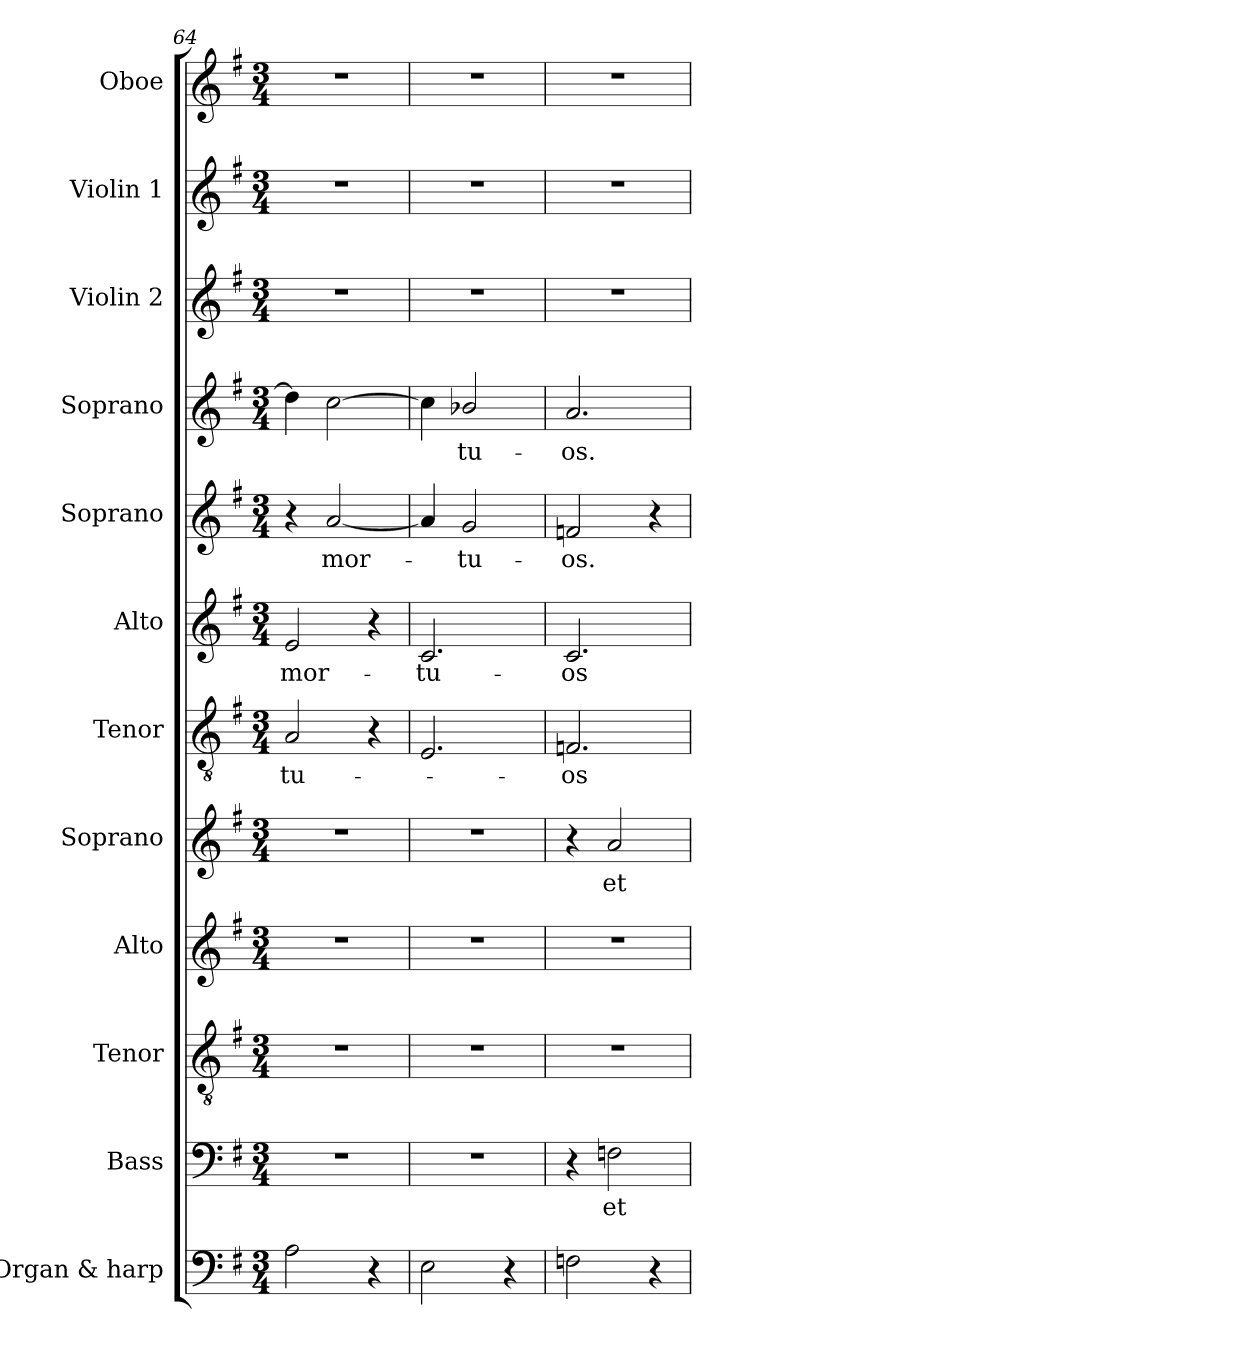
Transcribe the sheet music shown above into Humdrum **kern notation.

**kern	**kern	**text	**kern	**kern	**kern	**text	**kern	**text	**kern	**text	**kern	**text	**kern	**text	**kern	**kern	**kern
*part12	*part11	*part11	*part10	*part9	*part8	*part8	*part7	*part7	*part6	*part6	*part5	*part5	*part4	*part4	*part3	*part2	*part1
*staff12	*staff11	*staff11	*staff10	*staff9	*staff8	*staff8	*staff7	*staff7	*staff6	*staff6	*staff5	*staff5	*staff4	*staff4	*staff3	*staff2	*staff1
*I"Organ & harp	*I"Bass	*	*I"Tenor	*I"Alto	*I"Soprano	*	*I"Tenor	*	*I"Alto	*	*I"Soprano	*	*I"Soprano	*	*I"Violin 2	*I"Violin 1	*I"Oboe
*I'Org. & H.	*I'B.	*	*I'T.	*I'A.	*I'S.	*	*I'T.	*	*I'A.	*	*I'S.	*	*I'S.	*	*I'Vln. 2	*I'Vln. 1	*I'Ob.
*clefF4	*clefF4	*	*clefGv2	*clefG2	*clefG2	*	*clefGv2	*	*clefG2	*	*clefG2	*	*clefG2	*	*clefG2	*clefG2	*clefG2
*	*	*	*ITrd7c12	*	*	*	*ITrd7c12	*	*	*	*	*	*	*	*	*	*
*k[f#]	*k[f#]	*	*k[f#]	*k[f#]	*k[f#]	*	*k[f#]	*	*k[f#]	*	*k[f#]	*	*k[f#]	*	*k[f#]	*k[f#]	*k[f#]
*G:	*G:	*	*G:	*G:	*G:	*	*G:	*	*G:	*	*G:	*	*G:	*	*G:	*G:	*G:
*M3/4	*M3/4	*	*M3/4	*M3/4	*M3/4	*	*M3/4	*	*M3/4	*	*M3/4	*	*M3/4	*	*M3/4	*M3/4	*M3/4
=64	=64	=64	=64	=64	=64	=64	=64	=64	=64	=64	=64	=64	=64	=64	=64	=64	=64
!	!LO:N:vis=1	!	!LO:N:vis=1	!LO:N:vis=1	!LO:N:vis=1	!	!	!	!	!	!	!	!	!	!	!	!
!	!	!	!	!	!	!	!	!LO:LY:b:color=#000000	!	!	!	!	!	!	!	!	!
!	!	!	!	!	!	!	!	!	!	!LO:LY:b:color=#000000	!	!	!	!	!LO:N:vis=1	!LO:N:vis=1	!LO:N:vis=1
2Ai\	2.r	.	2.r	2.r	2.r	.	2AAi/	-tu-	2ei/	mor-	4r	.	4ddi\]	.	2.r	2.r	2.r
!	!	!	!	!	!	!	!	!	!	!	!	!LO:LY:b:color=#000000	!	!	!	!	!
.	.	.	.	.	.	.	.	.	.	.	[2ai/	mor-	[2cci\	.	.	.	.
4r	.	.	.	.	.	.	4r	.	4r	.	.	.	.	.	.	.	.
=65	=65	=65	=65	=65	=65	=65	=65	=65	=65	=65	=65	=65	=65	=65	=65	=65	=65
!	!LO:N:vis=1	!	!LO:N:vis=1	!LO:N:vis=1	!LO:N:vis=1	!	!	!	!	!	!	!	!	!	!	!	!
!	!	!	!	!	!	!	!	!	!	!LO:LY:b:color=#000000	!	!	!	!	!LO:N:vis=1	!LO:N:vis=1	!LO:N:vis=1
2Ei\	2.r	.	2.r	2.r	2.r	.	2.EEi/	.	2.ci/	-tu-	4ai/]	.	4cci\]	.	2.r	2.r	2.r
!	!	!	!	!	!	!	!	!	!	!	!	!LO:LY:b:color=#000000	!	!	!	!	!
!	!	!	!	!	!	!	!	!	!	!	!	!	!	!LO:LY:b:color=#000000	!	!	!
.	.	.	.	.	.	.	.	.	.	.	2gi/	-tu-	2b-Xi/	-tu-	.	.	.
4r	.	.	.	.	.	.	.	.	.	.	.	.	.	.	.	.	.
=66	=66	=66	=66	=66	=66	=66	=66	=66	=66	=66	=66	=66	=66	=66	=66	=66	=66
!	!	!	!LO:N:vis=1	!LO:N:vis=1	!	!	!	!	!	!	!	!	!	!	!	!	!
!	!	!	!	!	!	!	!	!LO:LY:b:color=#000000	!	!	!	!	!	!	!	!	!
!	!	!	!	!	!	!	!	!	!	!LO:LY:b:color=#000000	!	!	!	!	!	!	!
!	!	!	!	!	!	!	!	!	!	!	!	!LO:LY:b:color=#000000	!	!	!	!	!
!	!	!	!	!	!	!	!	!	!	!	!	!	!	!LO:LY:b:color=#000000	!LO:N:vis=1	!LO:N:vis=1	!LO:N:vis=1
2Fni\	4r	.	2.r	2.r	4r	.	2.FFni/	-os	2.ci/	-os	2fni/	-os.	2.ai/	-os.	2.r	2.r	2.r
!	!	!LO:LY:b:color=#000000	!	!	!	!	!	!	!	!	!	!	!	!	!	!	!
!	!	!	!	!	!	!LO:LY:b:color=#000000	!	!	!	!	!	!	!	!	!	!	!
.	2Fni\	et	.	.	2ai/	et	.	.	.	.	.	.	.	.	.	.	.
4r	.	.	.	.	.	.	.	.	.	.	4r	.	.	.	.	.	.
=	=	=	=	=	=	=	=	=	=	=	=	=	=	=	=	=	=
*-	*-	*-	*-	*-	*-	*-	*-	*-	*-	*-	*-	*-	*-	*-	*-	*-	*-
